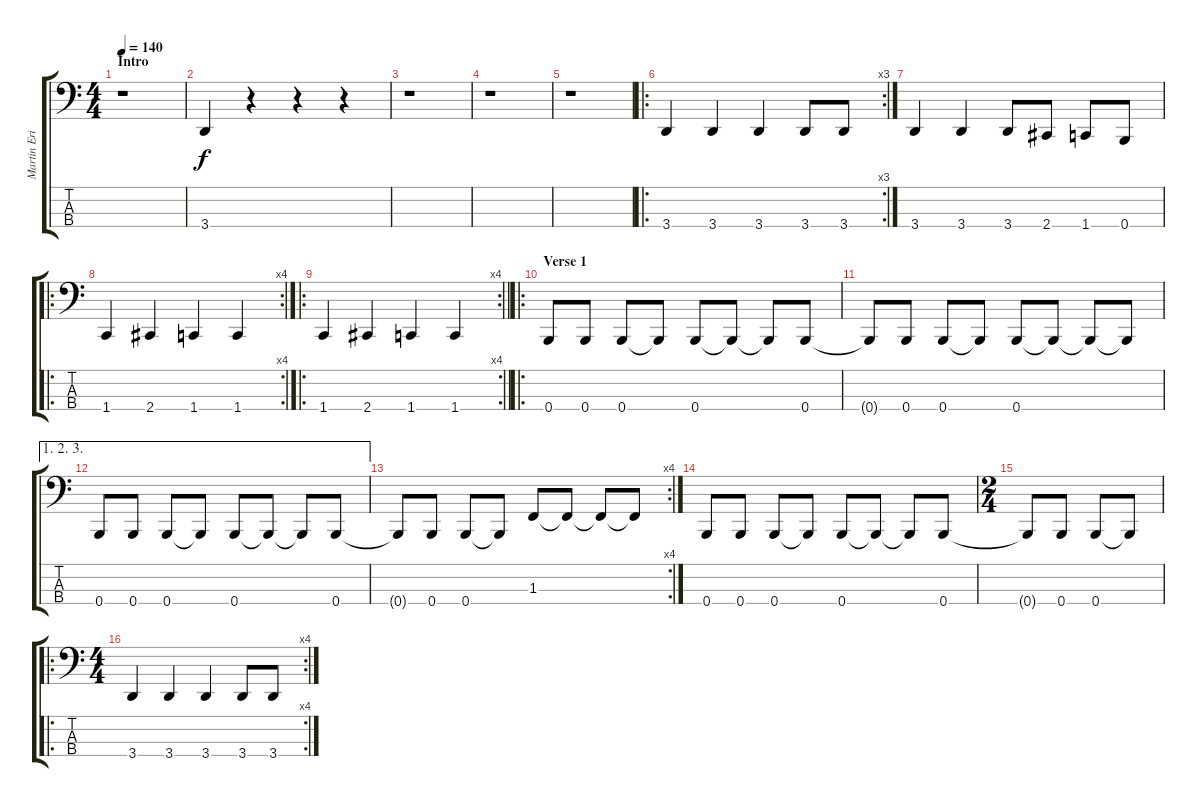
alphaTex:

\track ("Martin Eric Ain" "Martin Eri") {instrument electricbasspick}
\staff {score tabs}
\tuning (D2 A1 E1 B0) {hide}
\ts (4 4)
\section ("" "Intro")
\tempo 140
\clef f4
\ks c
r.1{dy f instrument electricbasspick} |
3.4.4 r.4 r.4 r.4 |
r.1 |
r.1 |
r.1 |
\ro
\rc 3
3.4.4 3.4.4 3.4.4 3.4.8 3.4.8 |
3.4.4 3.4.4 3.4.8 2.4.8 1.4.8 0.4.8 |
\ro
\rc 4
1.4.4 2.4.4 1.4.4 1.4.4 |
\ro
\rc 4
\barLineRight lightlight
1.4.4 2.4.4 1.4.4 1.4.4 |
\ro
\section ("" "Verse 1")
0.4.8 0.4.8 0.4.8 0.4{t}.8 0.4.8 0.4{t}.8 0.4{t}.8 0.4.8 |
0.4{t}.8 0.4.8 0.4.8 0.4{t}.8 0.4.8 0.4{t}.8 0.4{t}.8 0.4{t}.8 |
\ae (1 2 3)
0.4.8 0.4.8 0.4.8 0.4{t}.8 0.4.8 0.4{t}.8 0.4{t}.8 0.4.8 |
\rc 4
0.4{t}.8 0.4.8 0.4.8 0.4{t}.8 1.3.8 1.3{t}.8 1.3{t}.8 1.3{t}.8 |
0.4.8 0.4.8 0.4.8 0.4{t}.8 0.4.8 0.4{t}.8 0.4{t}.8 0.4.8 |
\ts (2 4)
0.4{t}.8 0.4.8 0.4.8 0.4{t}.8 |
\ro
\rc 4
\ts (4 4)
3.4.4 3.4.4 3.4.4 3.4.8 3.4.8
